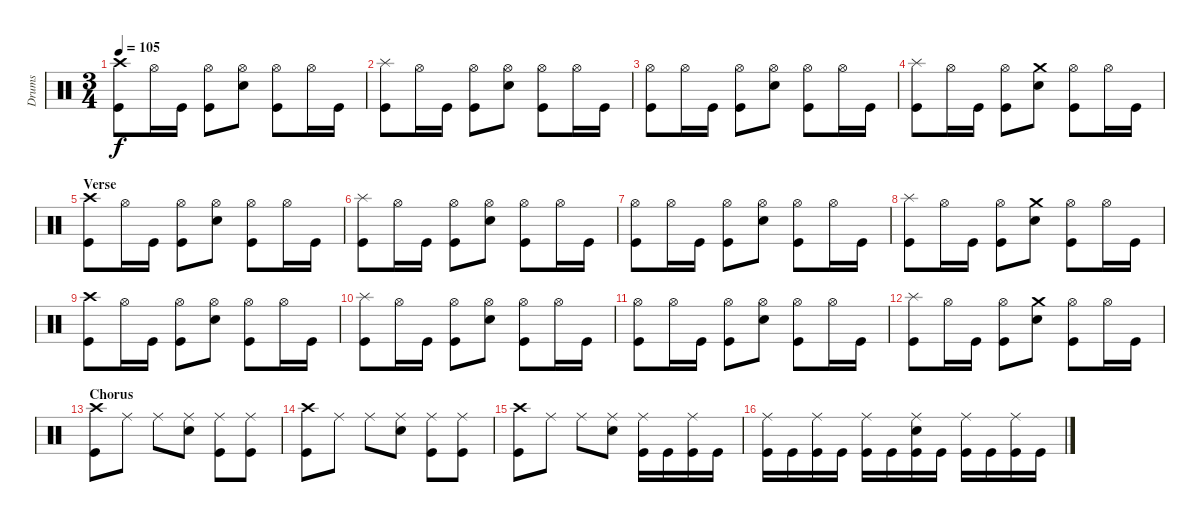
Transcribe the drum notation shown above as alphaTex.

\track ("Drums" "Drums") {instrument percussion}
\staff {score}
\articulation defaults
\ts (3 4)
\tempo 105
\clef neutral
\ks c
("Crash high (hit)" "Kick (hit)").8{dy f} "Hi-Hat (open)".16 "Kick (hit)".16 ("Hi-Hat (open)" "Kick (hit)").8 ("Hi-Hat (open)" "Electric Snare (hit)").8 ("Hi-Hat (open)" "Kick (hit)").8 "Hi-Hat (open)".16 "Kick (hit)".16 |
("Splash (hit)" "Kick (hit)").8 "Hi-Hat (open)".16 "Kick (hit)".16 ("Hi-Hat (open)" "Kick (hit)").8 ("Hi-Hat (open)" "Electric Snare (hit)").8 ("Hi-Hat (open)" "Kick (hit)").8 "Hi-Hat (open)".16 "Kick (hit)".16 |
("Hi-Hat (open)" "Kick (hit)").8 "Hi-Hat (open)".16 "Kick (hit)".16 ("Hi-Hat (open)" "Kick (hit)").8 ("Hi-Hat (open)" "Electric Snare (hit)").8 ("Hi-Hat (open)" "Kick (hit)").8 "Hi-Hat (open)".16 "Kick (hit)".16 |
("Splash (hit)" "Kick (hit)").8 "Hi-Hat (open)".16 "Kick (hit)".16 ("Hi-Hat (open)" "Kick (hit)").8 ("Crash medium (hit)" "Electric Snare (hit)").8 ("Hi-Hat (open)" "Kick (hit)").8 "Hi-Hat (open)".16 "Kick (hit)".16 |
\section ("" "Verse")
("Crash high (hit)" "Kick (hit)").8 "Hi-Hat (open)".16 "Kick (hit)".16 ("Hi-Hat (open)" "Kick (hit)").8 ("Hi-Hat (open)" "Electric Snare (hit)").8 ("Hi-Hat (open)" "Kick (hit)").8 "Hi-Hat (open)".16 "Kick (hit)".16 |
("Splash (hit)" "Kick (hit)").8 "Hi-Hat (open)".16 "Kick (hit)".16 ("Hi-Hat (open)" "Kick (hit)").8 ("Hi-Hat (open)" "Electric Snare (hit)").8 ("Hi-Hat (open)" "Kick (hit)").8 "Hi-Hat (open)".16 "Kick (hit)".16 |
("Hi-Hat (open)" "Kick (hit)").8 "Hi-Hat (open)".16 "Kick (hit)".16 ("Hi-Hat (open)" "Kick (hit)").8 ("Hi-Hat (open)" "Electric Snare (hit)").8 ("Hi-Hat (open)" "Kick (hit)").8 "Hi-Hat (open)".16 "Kick (hit)".16 |
("Splash (hit)" "Kick (hit)").8 "Hi-Hat (open)".16 "Kick (hit)".16 ("Hi-Hat (open)" "Kick (hit)").8 ("Crash medium (hit)" "Electric Snare (hit)").8 ("Hi-Hat (open)" "Kick (hit)").8 "Hi-Hat (open)".16 "Kick (hit)".16 |
("Crash high (hit)" "Kick (hit)").8 "Hi-Hat (open)".16 "Kick (hit)".16 ("Hi-Hat (open)" "Kick (hit)").8 ("Hi-Hat (open)" "Electric Snare (hit)").8 ("Hi-Hat (open)" "Kick (hit)").8 "Hi-Hat (open)".16 "Kick (hit)".16 |
("Splash (hit)" "Kick (hit)").8 "Hi-Hat (open)".16 "Kick (hit)".16 ("Hi-Hat (open)" "Kick (hit)").8 ("Hi-Hat (open)" "Electric Snare (hit)").8 ("Hi-Hat (open)" "Kick (hit)").8 "Hi-Hat (open)".16 "Kick (hit)".16 |
("Hi-Hat (open)" "Kick (hit)").8 "Hi-Hat (open)".16 "Kick (hit)".16 ("Hi-Hat (open)" "Kick (hit)").8 ("Hi-Hat (open)" "Electric Snare (hit)").8 ("Hi-Hat (open)" "Kick (hit)").8 "Hi-Hat (open)".16 "Kick (hit)".16 |
("Splash (hit)" "Kick (hit)").8 "Hi-Hat (open)".16 "Kick (hit)".16 ("Hi-Hat (open)" "Kick (hit)").8 ("Crash medium (hit)" "Electric Snare (hit)").8 ("Hi-Hat (open)" "Kick (hit)").8 "Hi-Hat (open)".16 "Kick (hit)".16 |
\section ("" "Chorus")
("Crash high (hit)" "Kick (hit)").8 "Ride (middle)".8 "Ride (middle)".8 ("Ride (middle)" "Electric Snare (hit)").8 ("Ride (middle)" "Kick (hit)").8 ("Ride (middle)" "Kick (hit)").8 |
("Crash high (hit)" "Kick (hit)").8 "Ride (middle)".8 "Ride (middle)".8 ("Ride (middle)" "Electric Snare (hit)").8 ("Ride (middle)" "Kick (hit)").8 ("Ride (middle)" "Kick (hit)").8 |
("Crash high (hit)" "Kick (hit)").8 "Ride (middle)".8 "Ride (middle)".8 ("Ride (middle)" "Electric Snare (hit)").8 ("Ride (middle)" "Kick (hit)").16 "Kick (hit)".16 ("Ride (middle)" "Kick (hit)").16 "Kick (hit)".16 |
("Ride (middle)" "Kick (hit)").16 "Kick (hit)".16 ("Ride (middle)" "Kick (hit)").16 "Kick (hit)".16 ("Ride (middle)" "Kick (hit)").16 "Kick (hit)".16 ("Ride (middle)" "Electric Snare (hit)" "Kick (hit)").16 "Kick (hit)".16 ("Ride (middle)" "Kick (hit)").16 "Kick (hit)".16 ("Ride (middle)" "Kick (hit)").16 "Kick (hit)".16
